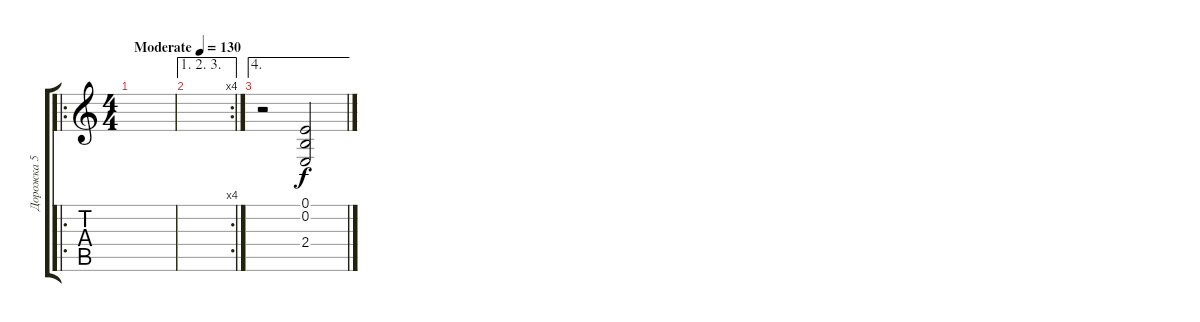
\track ("Дорожка 5" "Дорожка 5") {instrument reversecymbal}
\staff {score tabs}
\tuning (E4 B3 G3 D3 A2 E2) {hide}
\ro
\ts (4 4)
\tempo (130 "Moderate")
\clef g2
\ks c
|
\ae (1 2 3)
\rc 4
|
\ae 4
r.2 (0.1 0.2 2.4).2
